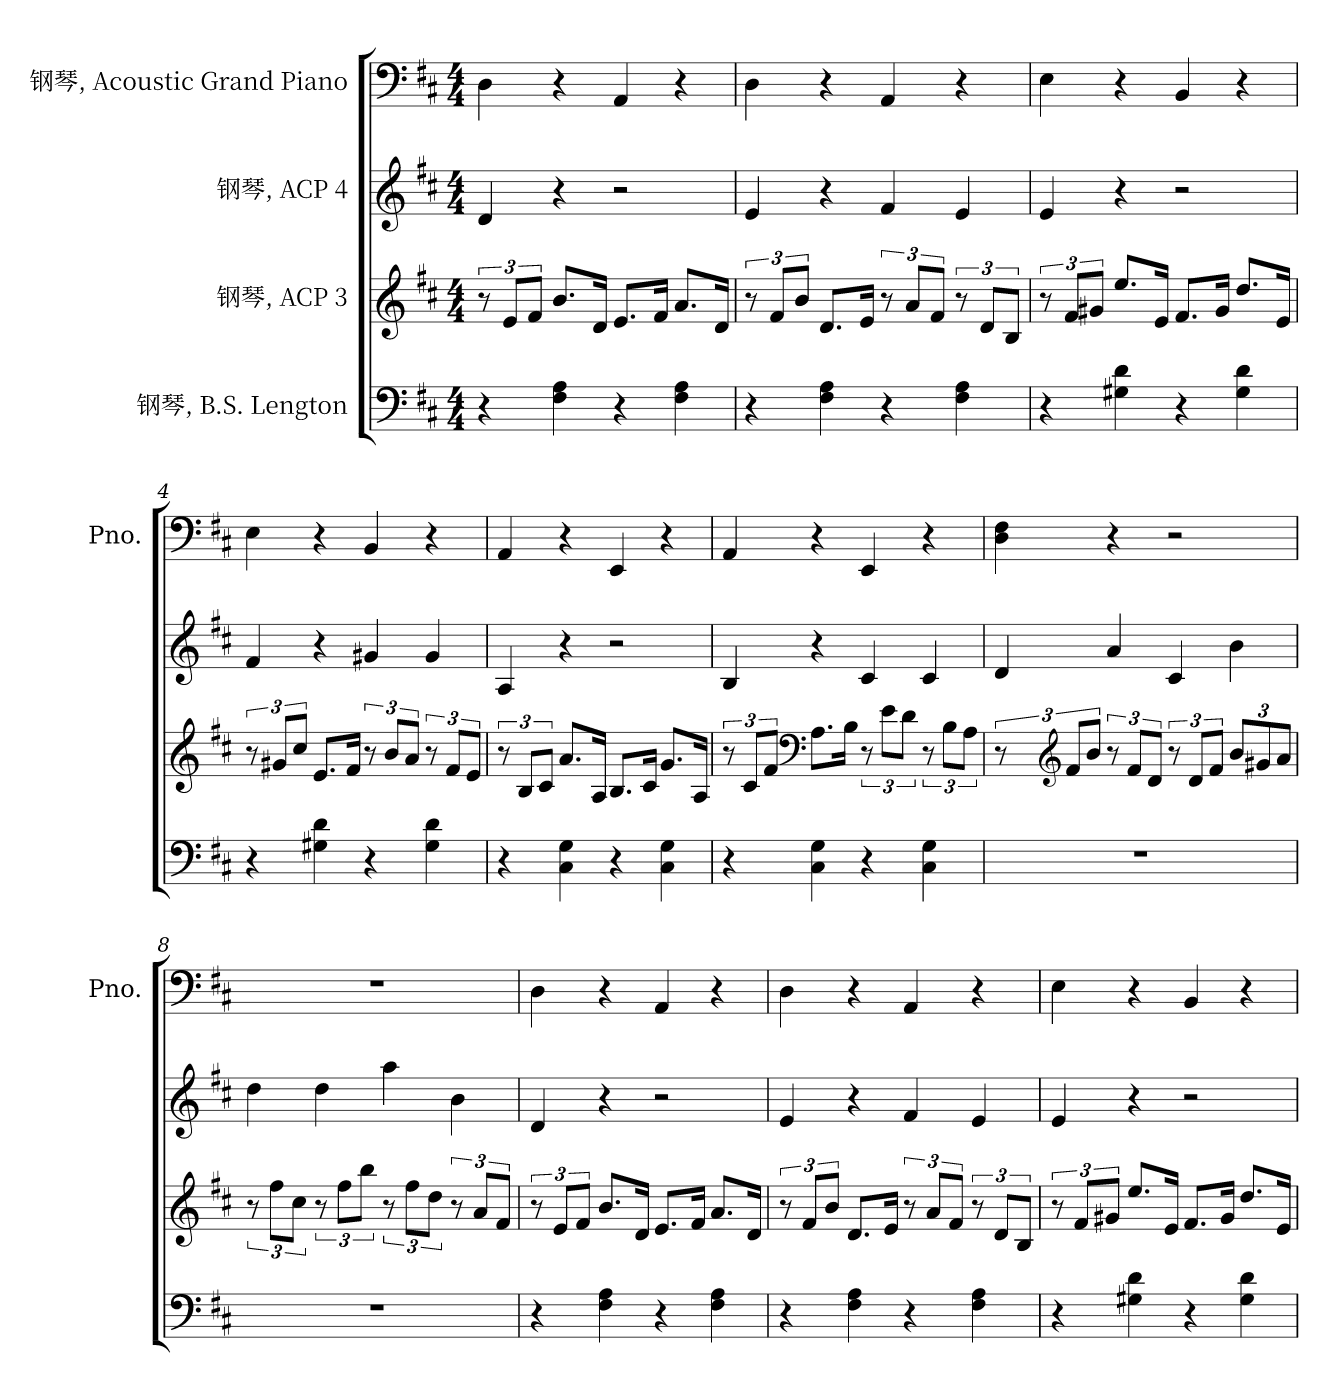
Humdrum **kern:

**kern	**kern	**kern	**kern
*part4	*part3	*part2	*part1
*staff4	*staff3	*staff2	*staff1
*I"钢琴, B.S. Lengton	*I"钢琴, ACP 3	*I"钢琴, ACP 4	*I"钢琴, Acoustic Grand Piano
*	*	*	*I'Pno.
*clefF4	*clefG2	*clefG2	*clefF4
*k[f#c#]	*k[f#c#]	*k[f#c#]	*k[f#c#]
*M4/4	*M4/4	*M4/4	*M4/4
*MM176	*MM176	*MM176	*MM176
=1	=1	=1	=1
4r	12r	4d/	4D\
.	12e/L	.	.
.	12f#/J	.	.
4F#\ 4A\	8.b/L	4r	4r
.	16d/Jk	.	.
4r	8.e/L	2r	4AA/
.	16f#/Jk	.	.
4F#\ 4A\	8.a/L	.	4r
.	16d/Jk	.	.
=2	=2	=2	=2
4r	12r	4e/	4D\
.	12f#/L	.	.
.	12b/J	.	.
4F#\ 4A\	8.d/L	4r	4r
.	16e/Jk	.	.
4r	12r	4f#/	4AA/
.	12a/L	.	.
.	12f#/J	.	.
4F#\ 4A\	12r	4e/	4r
.	12d/L	.	.
.	12B/J	.	.
!!LO:LB:g=z
=3	=3	=3	=3
4r	12r	4e/	4E\
.	12f#/L	.	.
.	12g#X/J	.	.
4G#X\ 4d\	8.ee/L	4r	4r
.	16e/Jk	.	.
4r	8.f#/L	2r	4BB/
.	16g#/Jk	.	.
4G#\ 4d\	8.dd/L	.	4r
.	16e/Jk	.	.
=4	=4	=4	=4
4r	12r	4f#/	4E\
.	12g#X/L	.	.
.	12cc#/J	.	.
4G#X\ 4d\	8.e/L	4r	4r
.	16f#/Jk	.	.
4r	12r	4g#X/	4BB/
.	12b/L	.	.
.	12a/J	.	.
4G#\ 4d\	12r	4g#/	4r
.	12f#/L	.	.
.	12e/J	.	.
=5	=5	=5	=5
4r	12r	4A/	4AA/
.	12B/L	.	.
.	12c#/J	.	.
4C#\ 4G\	8.a/L	4r	4r
.	16A/Jk	.	.
4r	8.B/L	2r	4EE/
.	16c#/Jk	.	.
4C#\ 4G\	8.g/L	.	4r
.	16A/Jk	.	.
!!LO:LB:g=z
=6	=6	=6	=6
4r	12r	4B/	4AA/
.	12c#/L	.	.
.	12f#/J	.	.
*	*clefF4	*	*
4C#\ 4G\	8.A\L	4r	4r
.	16B\Jk	.	.
4r	12r	4c#/	4EE/
.	12e\L	.	.
.	12d\J	.	.
4C#\ 4G\	12r	4c#/	4r
.	12B\L	.	.
.	12A\J	.	.
=7	=7	=7	=7
1r	12r	4d/	4D\ 4F#\
*	*clefG2	*	*
.	12f#/L	.	.
.	12b/J	.	.
.	12r	4a/	4r
.	12f#/L	.	.
.	12d/J	.	.
.	12r	4c#/	2r
.	12d/L	.	.
.	12f#/J	.	.
*	*Xbrackettup	*	*
.	12b/L	4b\	.
.	12g#X/	.	.
.	12a/J	.	.
=8	=8	=8	=8
*	*brackettup	*	*
1r	12r	4dd\	1r
.	12ff#\L	.	.
.	12cc#\J	.	.
.	12r	4dd\	.
.	12ff#\L	.	.
.	12bb\J	.	.
.	12r	4aa\	.
.	12ff#\L	.	.
.	12dd\J	.	.
.	12r	4b\	.
.	12a/L	.	.
.	12f#/J	.	.
!!LO:PB:g=z
=9	=9	=9	=9
*	*	*	*MM130
4r	12r	4d/	4D\
.	12e/L	.	.
.	12f#/J	.	.
4F#\ 4A\	8.b/L	4r	4r
.	16d/Jk	.	.
4r	8.e/L	2r	4AA/
.	16f#/Jk	.	.
4F#\ 4A\	8.a/L	.	4r
.	16d/Jk	.	.
=10	=10	=10	=10
4r	12r	4e/	4D\
.	12f#/L	.	.
.	12b/J	.	.
4F#\ 4A\	8.d/L	4r	4r
.	16e/Jk	.	.
4r	12r	4f#/	4AA/
.	12a/L	.	.
.	12f#/J	.	.
4F#\ 4A\	12r	4e/	4r
.	12d/L	.	.
.	12B/J	.	.
=11	=11	=11	=11
4r	12r	4e/	4E\
.	12f#/L	.	.
.	12g#X/J	.	.
4G#X\ 4d\	8.ee/L	4r	4r
.	16e/Jk	.	.
4r	8.f#/L	2r	4BB/
.	16g#/Jk	.	.
4G#\ 4d\	8.dd/L	.	4r
.	16e/Jk	.	.
=	=	=	=
*-	*-	*-	*-
